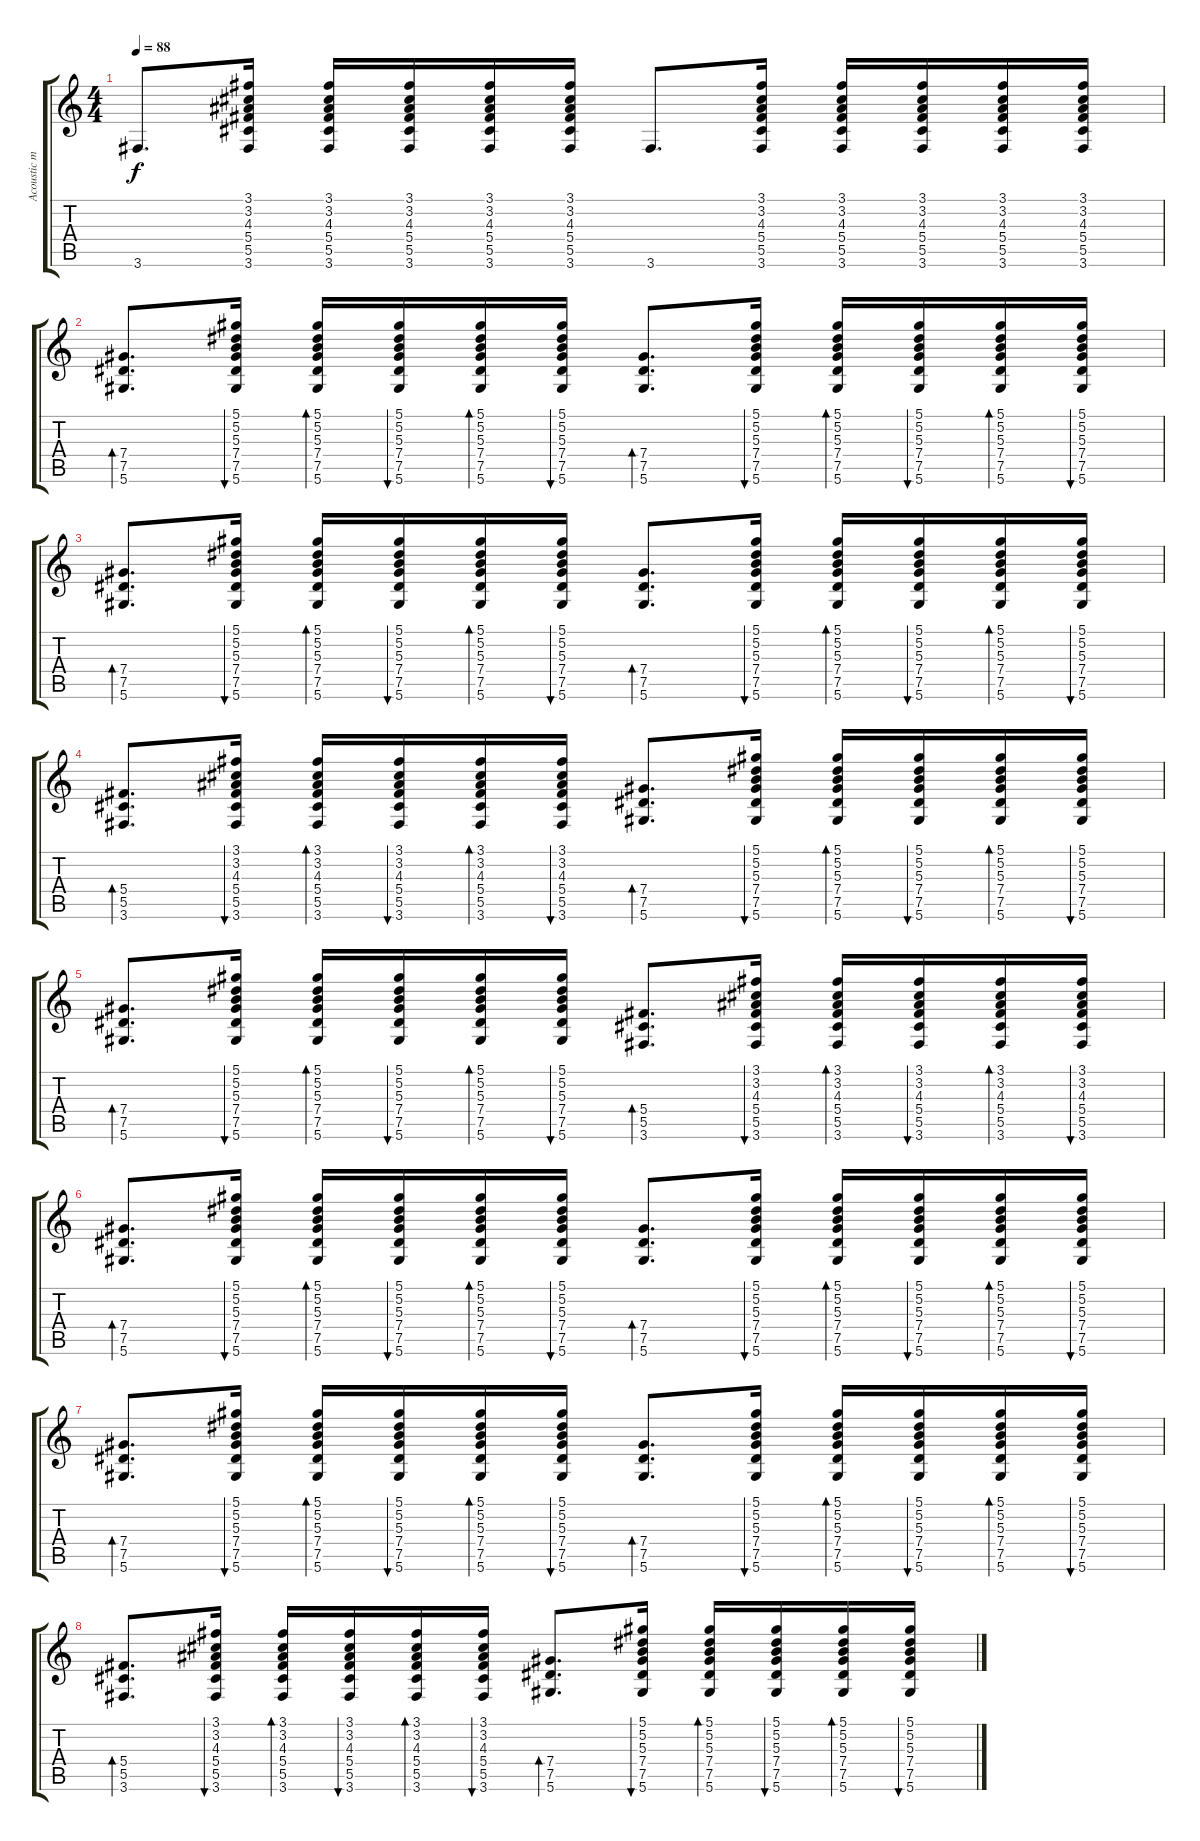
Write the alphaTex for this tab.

\track ("Acoustic main rythm (by Rim)" "Acoustic m") {instrument acousticguitarsteel}
\staff {score tabs}
\tuning (Eb4 Bb3 Gb3 Db3 Ab2 Eb2) {hide}
\ts (4 4)
\tempo 88
\clef g2
\ks c
3.6.8{d dy f} (3.1 3.2 4.3 5.4 5.5 3.6).16 (3.1 3.2 4.3 5.4 5.5 3.6).16 (3.1 3.2 4.3 5.4 5.5 3.6).16 (3.1 3.2 4.3 5.4 5.5 3.6).16 (3.1 3.2 4.3 5.4 5.5 3.6).16 3.6.8{d} (3.1 3.2 4.3 5.4 5.5 3.6).16 (3.1 3.2 4.3 5.4 5.5 3.6).16 (3.1 3.2 4.3 5.4 5.5 3.6).16 (3.1 3.2 4.3 5.4 5.5 3.6).16 (3.1 3.2 4.3 5.4 5.5 3.6).16 |
(7.4 7.5 5.6).8{d bd 120} (5.1 5.2 5.3 7.4 7.5 5.6).16{bu 60} (5.1 5.2 5.3 7.4 7.5 5.6).16{bd 60} (5.1 5.2 5.3 7.4 7.5 5.6).16{bu 60} (5.1 5.2 5.3 7.4 7.5 5.6).16{bd 60} (5.1 5.2 5.3 7.4 7.5 5.6).16{bu 60} (7.4 7.5 5.6).8{d bd 120} (5.1 5.2 5.3 7.4 7.5 5.6).16{bu 60} (5.1 5.2 5.3 7.4 7.5 5.6).16{bd 60} (5.1 5.2 5.3 7.4 7.5 5.6).16{bu 60} (5.1 5.2 5.3 7.4 7.5 5.6).16{bd 60} (5.1 5.2 5.3 7.4 7.5 5.6).16{bu 60} |
(7.4 7.5 5.6).8{d bd 120} (5.1 5.2 5.3 7.4 7.5 5.6).16{bu 60} (5.1 5.2 5.3 7.4 7.5 5.6).16{bd 60} (5.1 5.2 5.3 7.4 7.5 5.6).16{bu 60} (5.1 5.2 5.3 7.4 7.5 5.6).16{bd 60} (5.1 5.2 5.3 7.4 7.5 5.6).16{bu 60} (7.4 7.5 5.6).8{d bd 120} (5.1 5.2 5.3 7.4 7.5 5.6).16{bu 60} (5.1 5.2 5.3 7.4 7.5 5.6).16{bd 60} (5.1 5.2 5.3 7.4 7.5 5.6).16{bu 60} (5.1 5.2 5.3 7.4 7.5 5.6).16{bd 60} (5.1 5.2 5.3 7.4 7.5 5.6).16{bu 60} |
(5.4 5.5 3.6).8{d bd 120} (3.1 3.2 4.3 5.4 5.5 3.6).16{bu 60} (3.1 3.2 4.3 5.4 5.5 3.6).16{bd 60} (3.1 3.2 4.3 5.4 5.5 3.6).16{bu 60} (3.1 3.2 4.3 5.4 5.5 3.6).16{bd 60} (3.1 3.2 4.3 5.4 5.5 3.6).16{bu 60} (7.4 7.5 5.6).8{d bd 120} (5.1 5.2 5.3 7.4 7.5 5.6).16{bu 60} (5.1 5.2 5.3 7.4 7.5 5.6).16{bd 60} (5.1 5.2 5.3 7.4 7.5 5.6).16{bu 60} (5.1 5.2 5.3 7.4 7.5 5.6).16{bd 60} (5.1 5.2 5.3 7.4 7.5 5.6).16{bu 60} |
(7.4 7.5 5.6).8{d bd 120} (5.1 5.2 5.3 7.4 7.5 5.6).16{bu 60} (5.1 5.2 5.3 7.4 7.5 5.6).16{bd 60} (5.1 5.2 5.3 7.4 7.5 5.6).16{bu 60} (5.1 5.2 5.3 7.4 7.5 5.6).16{bd 60} (5.1 5.2 5.3 7.4 7.5 5.6).16{bu 60} (5.4 5.5 3.6).8{d bd 120} (3.1 3.2 4.3 5.4 5.5 3.6).16{bu 60} (3.1 3.2 4.3 5.4 5.5 3.6).16{bd 60} (3.1 3.2 4.3 5.4 5.5 3.6).16{bu 60} (3.1 3.2 4.3 5.4 5.5 3.6).16{bd 60} (3.1 3.2 4.3 5.4 5.5 3.6).16{bu 60} |
(7.4 7.5 5.6).8{d bd 120} (5.1 5.2 5.3 7.4 7.5 5.6).16{bu 60} (5.1 5.2 5.3 7.4 7.5 5.6).16{bd 60} (5.1 5.2 5.3 7.4 7.5 5.6).16{bu 60} (5.1 5.2 5.3 7.4 7.5 5.6).16{bd 60} (5.1 5.2 5.3 7.4 7.5 5.6).16{bu 60} (7.4 7.5 5.6).8{d bd 120} (5.1 5.2 5.3 7.4 7.5 5.6).16{bu 60} (5.1 5.2 5.3 7.4 7.5 5.6).16{bd 60} (5.1 5.2 5.3 7.4 7.5 5.6).16{bu 60} (5.1 5.2 5.3 7.4 7.5 5.6).16{bd 60} (5.1 5.2 5.3 7.4 7.5 5.6).16{bu 60} |
(7.4 7.5 5.6).8{d bd 120} (5.1 5.2 5.3 7.4 7.5 5.6).16{bu 60} (5.1 5.2 5.3 7.4 7.5 5.6).16{bd 60} (5.1 5.2 5.3 7.4 7.5 5.6).16{bu 60} (5.1 5.2 5.3 7.4 7.5 5.6).16{bd 60} (5.1 5.2 5.3 7.4 7.5 5.6).16{bu 60} (7.4 7.5 5.6).8{d bd 120} (5.1 5.2 5.3 7.4 7.5 5.6).16{bu 60} (5.1 5.2 5.3 7.4 7.5 5.6).16{bd 60} (5.1 5.2 5.3 7.4 7.5 5.6).16{bu 60} (5.1 5.2 5.3 7.4 7.5 5.6).16{bd 60} (5.1 5.2 5.3 7.4 7.5 5.6).16{bu 60} |
(5.4 5.5 3.6).8{d bd 120} (3.1 3.2 4.3 5.4 5.5 3.6).16{bu 60} (3.1 3.2 4.3 5.4 5.5 3.6).16{bd 60} (3.1 3.2 4.3 5.4 5.5 3.6).16{bu 60} (3.1 3.2 4.3 5.4 5.5 3.6).16{bd 60} (3.1 3.2 4.3 5.4 5.5 3.6).16{bu 60} (7.4 7.5 5.6).8{d bd 120} (5.1 5.2 5.3 7.4 7.5 5.6).16{bu 60} (5.1 5.2 5.3 7.4 7.5 5.6).16{bd 60} (5.1 5.2 5.3 7.4 7.5 5.6).16{bu 60} (5.1 5.2 5.3 7.4 7.5 5.6).16{bd 60} (5.1 5.2 5.3 7.4 7.5 5.6).16{bu 60}
